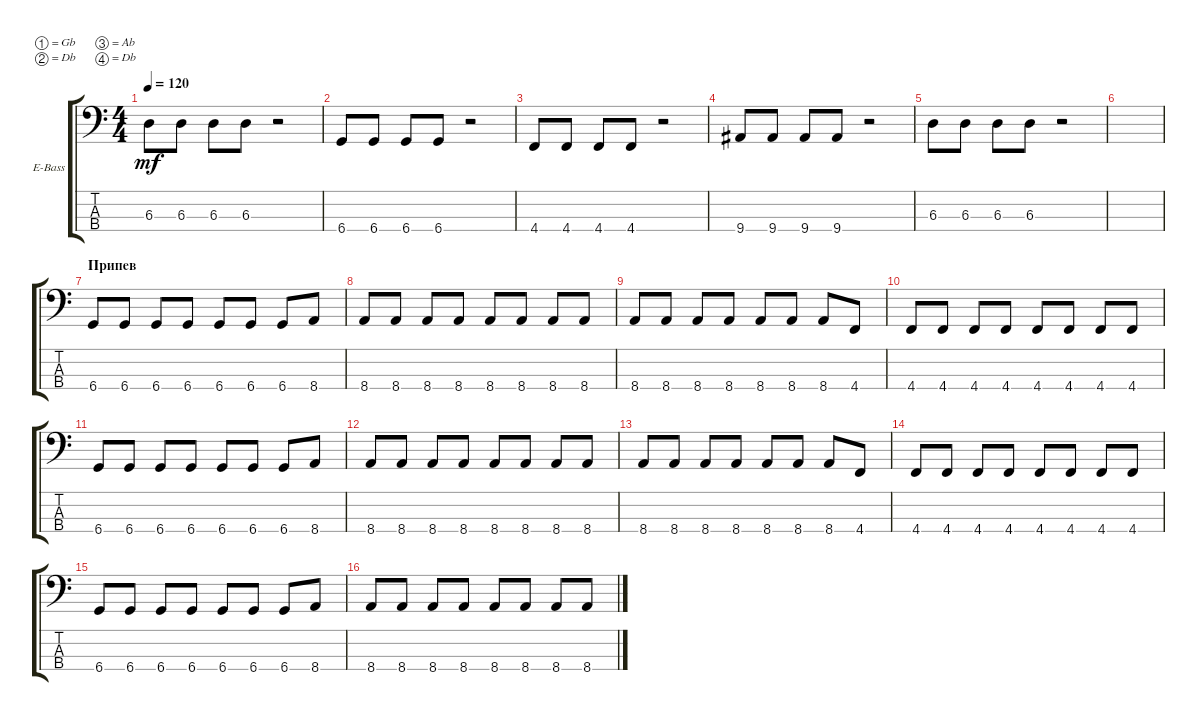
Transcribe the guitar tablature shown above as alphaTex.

\defaultSystemsLayout 4
\bracketExtendMode groupsimilarinstruments
\firstSystemTrackNameOrientation horizontal
\otherSystemsTrackNameOrientation horizontal
\track ("Electric Bass" "E-Bass") {instrument electricbassfinger}
\staff {score tabs}
\tuning (Gb2 Db2 Ab1 Db1)
\ts (4 4)
\tempo 120
\clef f4
\ks c
6.3.8{dy mf} 6.3.8 6.3.8 6.3.8 r.2 |
6.4.8 6.4.8 6.4.8 6.4.8 r.2 |
4.4.8 4.4.8 4.4.8 4.4.8 r.2 |
9.4.8 9.4.8 9.4.8 9.4.8 r.2 |
6.3.8 6.3.8 6.3.8 6.3.8 r.2 |
|
\section ("" "Припев")
6.4.8 6.4.8 6.4.8 6.4.8 6.4.8 6.4.8 6.4.8 8.4.8 |
8.4.8 8.4.8 8.4.8 8.4.8 8.4.8 8.4.8 8.4.8 8.4.8 |
8.4.8 8.4.8 8.4.8 8.4.8 8.4.8 8.4.8 8.4.8 4.4.8 |
4.4.8 4.4.8 4.4.8 4.4.8 4.4.8 4.4.8 4.4.8 4.4.8 |
6.4.8 6.4.8 6.4.8 6.4.8 6.4.8 6.4.8 6.4.8 8.4.8 |
8.4.8 8.4.8 8.4.8 8.4.8 8.4.8 8.4.8 8.4.8 8.4.8 |
8.4.8 8.4.8 8.4.8 8.4.8 8.4.8 8.4.8 8.4.8 4.4.8 |
4.4.8 4.4.8 4.4.8 4.4.8 4.4.8 4.4.8 4.4.8 4.4.8 |
6.4.8 6.4.8 6.4.8 6.4.8 6.4.8 6.4.8 6.4.8 8.4.8 |
8.4.8 8.4.8 8.4.8 8.4.8 8.4.8 8.4.8 8.4.8 8.4.8
